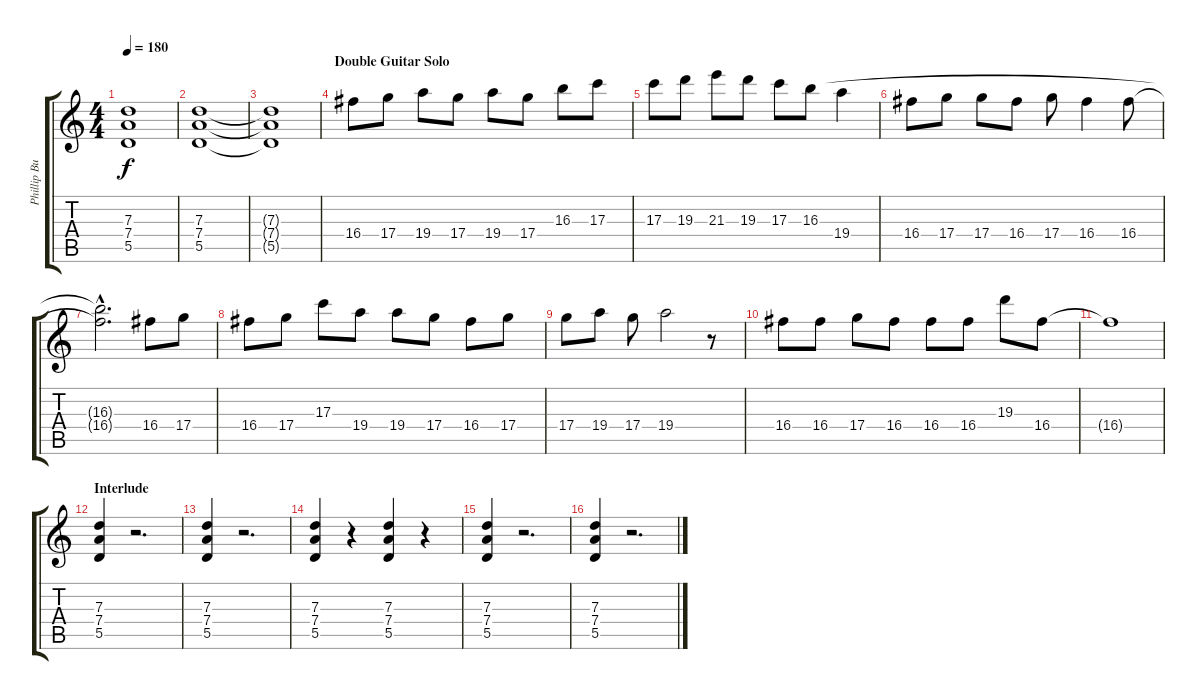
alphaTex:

\track ("Phillip Buscke" "Phillip Bu") {instrument overdrivenguitar}
\staff {score tabs}
\tuning (E4 B3 G3 D3 A2 E2) {hide}
\ts (4 4)
\tempo 180
\clef g2
\ks c
(7.3{t} 7.4{t} 5.5{t}).1{dy f} |
(7.3 7.4 5.5).1 |
(7.3{t} 7.4{t} 5.5{t}).1 |
\section ("" "Double Guitar Solo")
16.4.8 17.4.8 19.4.8 17.4.8 19.4.8 17.4.8 16.3.8 17.3.8 |
17.3.8 19.3.8 21.3.8 19.3.8 17.3.8 16.3.8 19.4.4 |
16.4.8 17.4.8 17.4.8 16.4.8 17.4.8 16.4.4 16.4.8 |
(16.3{hac t} 16.4{hac t}).2{d} 16.4.8 17.4.8 |
16.4.8 17.4.8 17.3.8 19.4.8 19.4.8 17.4.8 16.4.8 17.4.8 |
17.4.8 19.4.8 17.4.8 19.4.2 r.8 |
16.4.8 16.4.8 17.4.8 16.4.8 16.4.8 16.4.8 19.3.8 16.4.8 |
16.4{t}.1 |
\section ("" "Interlude")
(7.3 7.4 5.5).4 r.2{d} |
(7.3 7.4 5.5).4 r.2{d} |
(7.3 7.4 5.5).4 r.4 (7.3 7.4 5.5).4 r.4 |
(7.3 7.4 5.5).4 r.2{d} |
(7.3 7.4 5.5).4 r.2{d}
